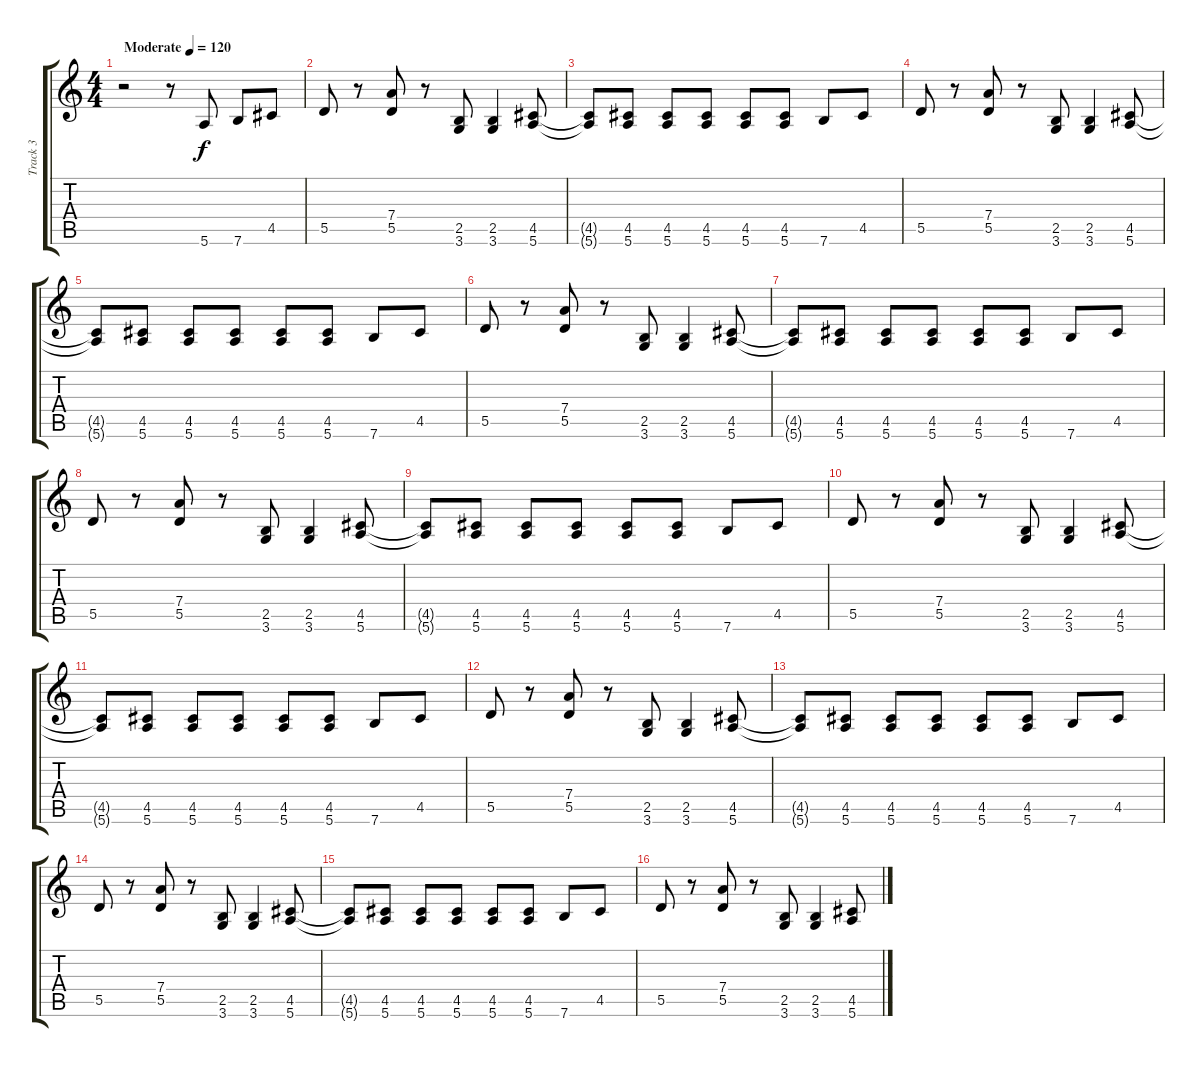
\track ("Track 3" "Track 3") {instrument electricguitarclean}
\staff {score tabs}
\tuning (E4 B3 G3 D3 A2 E2) {hide}
\ts (4 4)
\tempo (120 "Moderate")
\clef g2
\ks c
r.2{dy f instrument electricguitarclean} r.8 5.6.8 7.6.8 4.5.8 |
5.5.8 r.8 (7.4 5.5).8 r.8 (2.5 3.6).8 (2.5 3.6).4 (4.5 5.6).8 |
(4.5{t} 5.6{t}).8 (4.5 5.6).8 (4.5 5.6).8 (4.5 5.6).8 (4.5 5.6).8 (4.5 5.6).8 7.6.8 4.5.8 |
5.5.8 r.8 (7.4 5.5).8 r.8 (2.5 3.6).8 (2.5 3.6).4 (4.5 5.6).8 |
(4.5{t} 5.6{t}).8 (4.5 5.6).8 (4.5 5.6).8 (4.5 5.6).8 (4.5 5.6).8 (4.5 5.6).8 7.6.8 4.5.8 |
5.5.8 r.8 (7.4 5.5).8 r.8 (2.5 3.6).8 (2.5 3.6).4 (4.5 5.6).8 |
(4.5{t} 5.6{t}).8 (4.5 5.6).8 (4.5 5.6).8 (4.5 5.6).8 (4.5 5.6).8 (4.5 5.6).8 7.6.8 4.5.8 |
5.5.8 r.8 (7.4 5.5).8 r.8 (2.5 3.6).8 (2.5 3.6).4 (4.5 5.6).8 |
(4.5{t} 5.6{t}).8 (4.5 5.6).8 (4.5 5.6).8 (4.5 5.6).8 (4.5 5.6).8 (4.5 5.6).8 7.6.8 4.5.8 |
5.5.8 r.8 (7.4 5.5).8 r.8 (2.5 3.6).8 (2.5 3.6).4 (4.5 5.6).8 |
(4.5{t} 5.6{t}).8 (4.5 5.6).8 (4.5 5.6).8 (4.5 5.6).8 (4.5 5.6).8 (4.5 5.6).8 7.6.8 4.5.8 |
5.5.8 r.8 (7.4 5.5).8 r.8 (2.5 3.6).8 (2.5 3.6).4 (4.5 5.6).8 |
(4.5{t} 5.6{t}).8 (4.5 5.6).8 (4.5 5.6).8 (4.5 5.6).8 (4.5 5.6).8 (4.5 5.6).8 7.6.8 4.5.8 |
5.5.8 r.8 (7.4 5.5).8 r.8 (2.5 3.6).8 (2.5 3.6).4 (4.5 5.6).8 |
(4.5{t} 5.6{t}).8 (4.5 5.6).8 (4.5 5.6).8 (4.5 5.6).8 (4.5 5.6).8 (4.5 5.6).8 7.6.8 4.5.8 |
5.5.8 r.8 (7.4 5.5).8 r.8 (2.5 3.6).8 (2.5 3.6).4 (4.5 5.6).8
